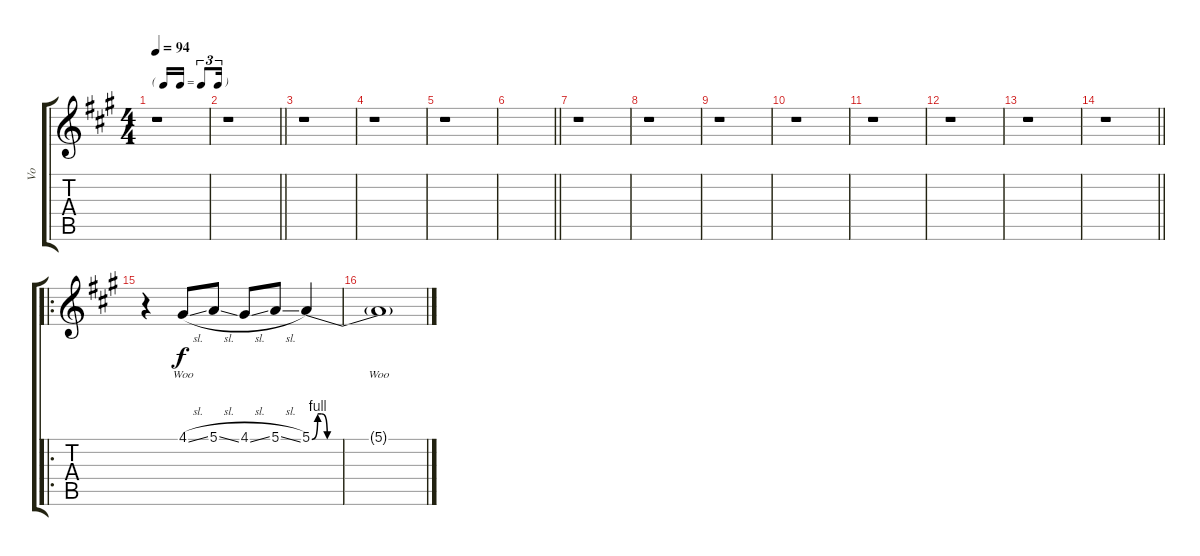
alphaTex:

\track ("Vo" "Vo") {instrument voiceoohs}
\staff {score tabs}
\tuning (E4 B3 G3 D3 A2 E2) {hide}
\ts (4 4)
\tf triplet16th
\tempo 94
\clef g2
\ks a
r.1{dy f} |
\barLineRight lightlight
r.1 |
r.1 |
r.1 |
r.1 |
\barLineRight lightlight
|
r.1 |
r.1 |
r.1 |
r.1 |
r.1 |
r.1 |
r.1 |
\barLineRight lightlight
r.1 |
\ro
r.4 4.1{sl}.8{lyrics (0 "Woo") lyrics (1 "") lyrics (2 "") lyrics (3 "") lyrics (4 "")} 5.1{sl}.8{lyrics (0 "") lyrics (1 "") lyrics (2 "") lyrics (3 "") lyrics (4 "")} 4.1{sl}.8{lyrics (0 "") lyrics (1 "") lyrics (2 "") lyrics (3 "") lyrics (4 "")} 5.1{sl}.8{lyrics (0 "") lyrics (1 "") lyrics (2 "") lyrics (3 "") lyrics (4 "")} 5.1{be (custom 0 0 3 4 5 4 8 0 60 0)}.4{lyrics (0 "") lyrics (1 "") lyrics (2 "") lyrics (3 "") lyrics (4 "")} |
5.1{t}.1{lyrics (0 "Woo") lyrics (1 "") lyrics (2 "") lyrics (3 "") lyrics (4 "")}
